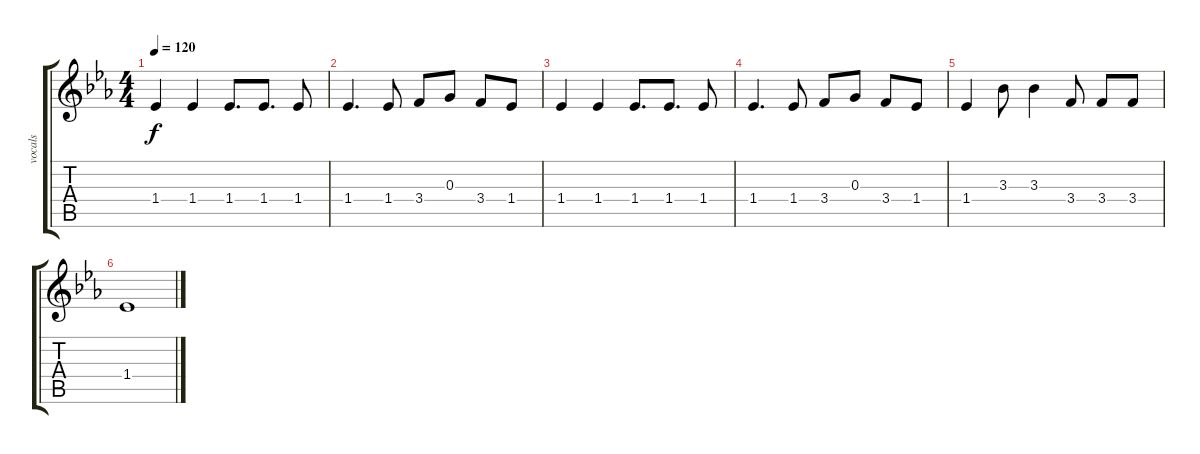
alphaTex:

\track ("vocals" "vocals") {instrument overdrivenguitar}
\staff {score tabs}
\tuning (E4 B3 G3 D3 A2 E2) {hide}
\ts (4 4)
\tempo 120
\clef g2
\ks cminor
1.4.4{dy f} 1.4.4 1.4.8{d} 1.4.8{d} 1.4.8 |
1.4.4{d} 1.4.8 3.4.8 0.3.8 3.4.8 1.4.8 |
1.4.4 1.4.4 1.4.8{d} 1.4.8{d} 1.4.8 |
1.4.4{d} 1.4.8 3.4.8 0.3.8 3.4.8 1.4.8 |
1.4.4 3.3.8 3.3.4 3.4.8 3.4.8 3.4.8 |
1.4.1
